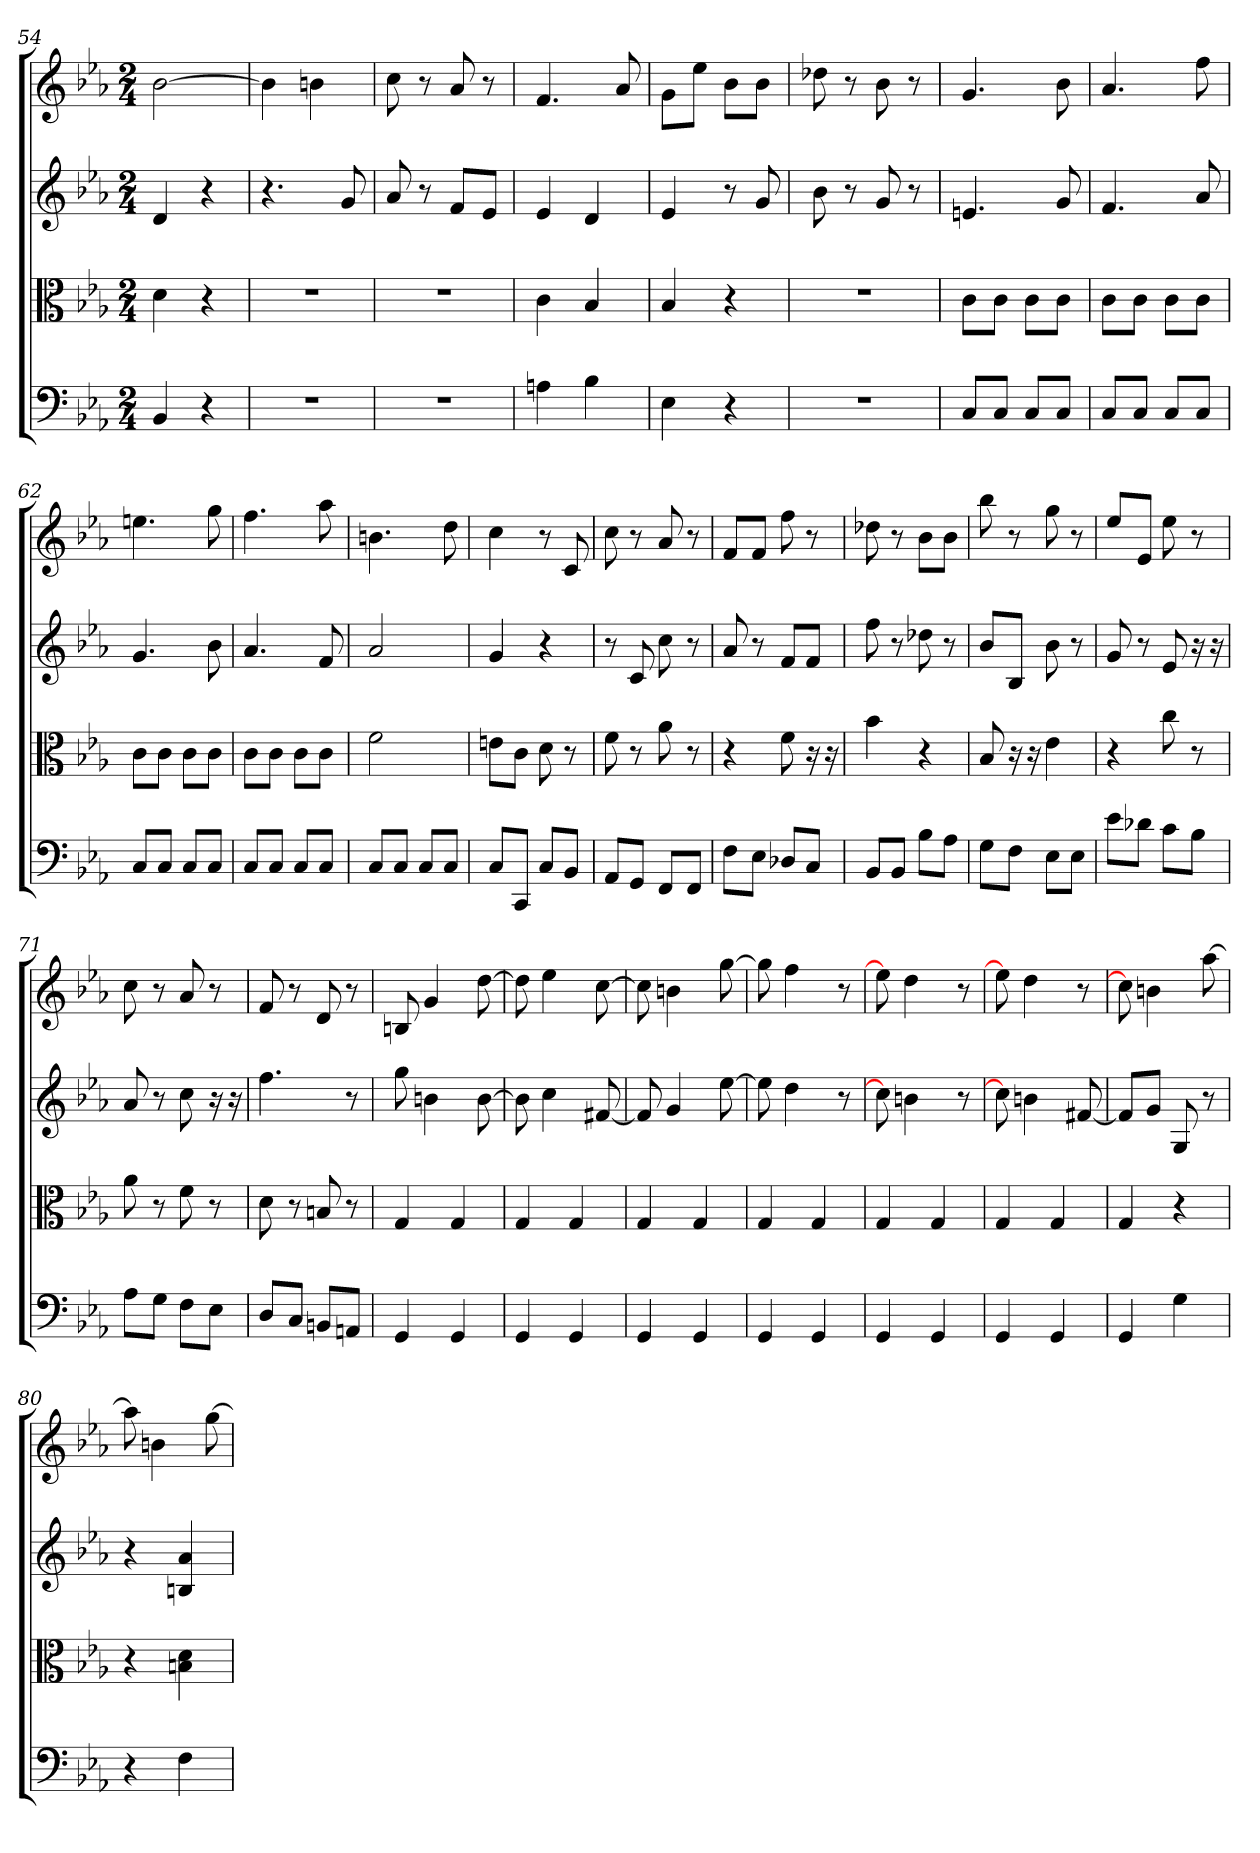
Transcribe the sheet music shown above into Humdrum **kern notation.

**kern	**kern	**kern	**kern
*part4	*part3	*part2	*part1
*staff4	*staff3	*staff2	*staff1
*clefF4	*clefC3	*clefG2	*clefG2
*k[b-e-a-]	*k[b-e-a-]	*k[b-e-a-]	*k[b-e-a-]
*E-:	*E-:	*E-:	*E-:
*M2/4	*M2/4	*M2/4	*M2/4
=54	=54	=54	=54
4BB-	4d	4d	[2b-
4r	4r	4r	.
=55	=55	=55	=55
2r	2r	4.r	4b-]
.	.	.	4bn
.	.	8g	.
=56	=56	=56	=56
2r	2r	8a-	8cc
.	.	8r	8r
.	.	8f/L	8a-
.	.	8e-/J	8r
=57	=57	=57	=57
4An	4c	4e-	4.f
4B-	4B-	4d	.
.	.	.	8a-
=58	=58	=58	=58
4E-	4B-	4e-	8g\L
.	.	.	8ee-\J
4r	4r	8r	8b-\L
.	.	8g	8b-\J
=59	=59	=59	=59
2r	2r	8b-	8dd-X
.	.	8r	8r
.	.	8g	8b-
.	.	8r	8r
=60	=60	=60	=60
8C/L	8c\L	4.en	4.g
8C/J	8c\J	.	.
8C/L	8c\L	.	.
8C/J	8c\J	8g	8b-
=61	=61	=61	=61
8C/L	8c\L	4.f	4.a-
8C/J	8c\J	.	.
8C/L	8c\L	.	.
8C/J	8c\J	8a-	8ff
=62	=62	=62	=62
8C/L	8c\L	4.g	4.een
8C/J	8c\J	.	.
8C/L	8c\L	.	.
8C/J	8c\J	8b-	8gg
=63	=63	=63	=63
8C/L	8c\L	4.a-	4.ff
8C/J	8c\J	.	.
8C/L	8c\L	.	.
8C/J	8c\J	8f	8aa-
=64	=64	=64	=64
8C/L	2f	2a-	4.bn
8C/J	.	.	.
8C/L	.	.	.
8C/J	.	.	8dd
=65	=65	=65	=65
8C/L	8en\L	4g	4cc
8CC/J	8c\J	.	.
8C/L	8d	4r	8r
8BB-/J	8r	.	8c
=66	=66	=66	=66
8AA-/L	8f	8r	8cc
8GG/J	8r	8c	8r
8FF/L	8a-	8cc	8a-
8FF/J	8r	8r	8r
=67	=67	=67	=67
8F\L	4r	8a-	8f/L
8E-\J	.	8r	8f/J
8D-X/L	8f	8f/L	8ff
8C/J	16r	8f/J	8r
.	16r	.	.
=68	=68	=68	=68
8BB-/L	4b-	8ff	8dd-X
8BB-/J	.	8r	8r
8B-\L	4r	8dd-X	8b-\L
8A-\J	.	8r	8b-\J
=69	=69	=69	=69
8G\L	8B-	8b-/L	8bb-
8F\J	16r	8B-/J	8r
.	16r	.	.
8E-\L	4e-	8b-	8gg
8E-\J	.	8r	8r
=70	=70	=70	=70
8e-\L	4r	8g	8ee-/L
8d-X\J	.	8r	8e-/J
8c\L	8cc	8e-	8ee-
8B-\J	8r	16r	8r
.	.	16r	.
=71	=71	=71	=71
8A-\L	8a-	8a-	8cc
8G\J	8r	8r	8r
8F\L	8f	8cc	8a-
8E-\J	8r	16r	8r
.	.	16r	.
=72	=72	=72	=72
8D/L	8d	4.ff	8f
8C/J	8r	.	8r
8BBn/L	8Bn	.	8d
8AAn/J	8r	8r	8r
=73	=73	=73	=73
4GG	4G	8gg	8Bn
.	.	4bn	4g
4GG	4G	.	.
.	.	[8b	[8dd
=74	=74	=74	=74
4GG	4G	8b]	8dd]
.	.	4cc	4ee-
4GG	4G	.	.
.	.	[8f#X	[8cc
=75	=75	=75	=75
4GG	4G	8f#]	8cc]
.	.	4g	4bn
4GG	4G	.	.
.	.	[8ee-	[8gg
=76	=76	=76	=76
4GG	4G	8ee-]	8gg]
.	.	4dd	4ff
4GG	4G	.	.
.	.	8r	8r
=77	=77	=77	=77
4GG	4G	8cc]	8ee-]
.	.	4bn	4dd
4GG	4G	.	.
.	.	8r	8r
=78	=78	=78	=78
4GG	4G	8cc]	8ee-]
.	.	4bn	4dd
4GG	4G	.	.
.	.	[8f#X	8r
=79	=79	=79	=79
4GG	4G	8f#/L]	8cc]
.	.	8g/J	4bn
4G	4r	8G	.
.	.	8r	[8aa-
=80	=80	=80	=80
4r	4r	4r	8aa-]
.	.	.	4bn
4F	4Bn 4d	4Bn 4a-	.
.	.	.	[8gg
=	=	=	=
*-	*-	*-	*-
